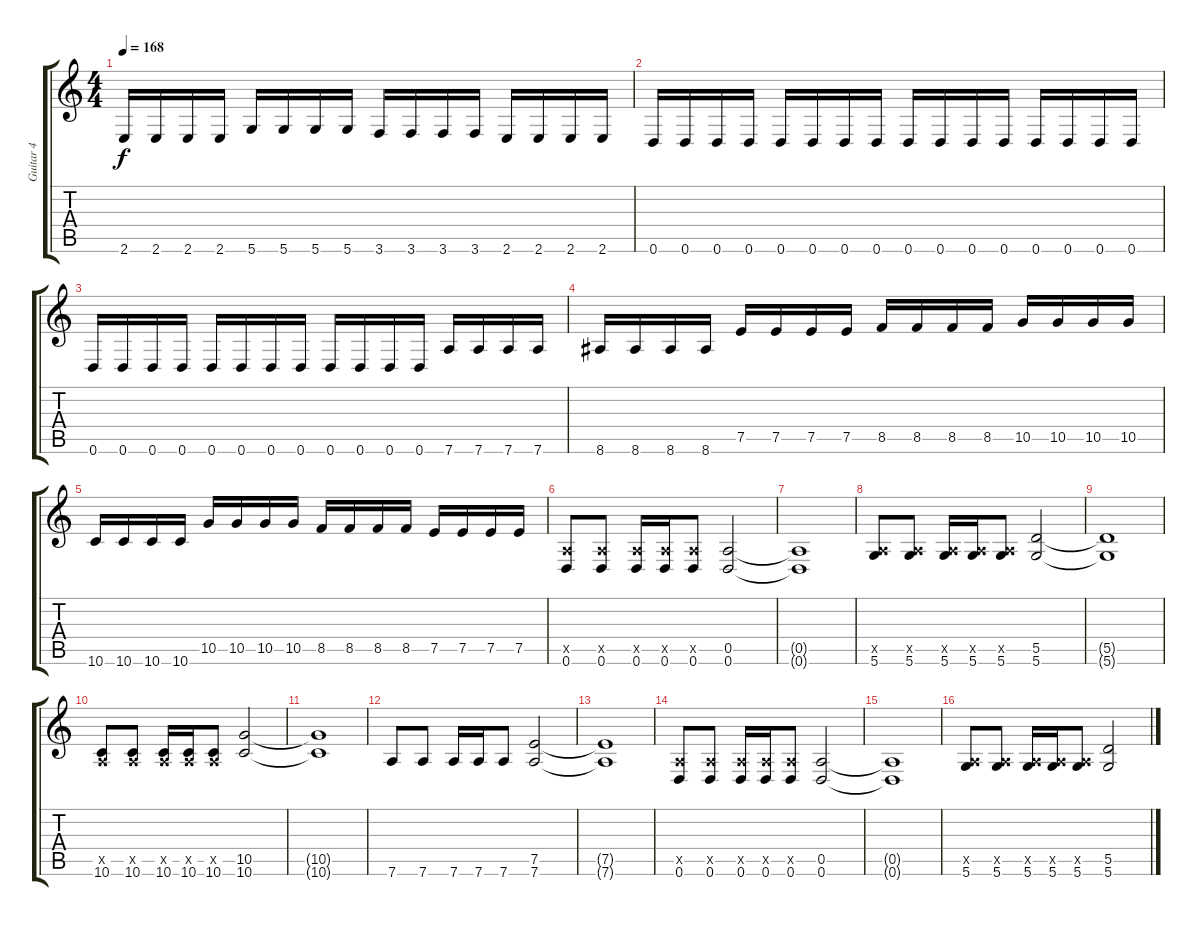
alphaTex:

\track ("Guitar 4" "Guitar 4") {instrument overdrivenguitar}
\staff {score tabs}
\tuning (E4 B3 G3 D3 A2 D2) {hide}
\ts (4 4)
\tempo 168
\clef g2
\ks c
2.6.16{dy f} 2.6.16 2.6.16 2.6.16 5.6.16 5.6.16 5.6.16 5.6.16 3.6.16 3.6.16 3.6.16 3.6.16 2.6.16 2.6.16 2.6.16 2.6.16 |
0.6.16 0.6.16 0.6.16 0.6.16 0.6.16 0.6.16 0.6.16 0.6.16 0.6.16 0.6.16 0.6.16 0.6.16 0.6.16 0.6.16 0.6.16 0.6.16 |
0.6.16 0.6.16 0.6.16 0.6.16 0.6.16 0.6.16 0.6.16 0.6.16 0.6.16 0.6.16 0.6.16 0.6.16 7.6.16 7.6.16 7.6.16 7.6.16 |
8.6.16 8.6.16 8.6.16 8.6.16 7.5.16 7.5.16 7.5.16 7.5.16 8.5.16 8.5.16 8.5.16 8.5.16 10.5.16 10.5.16 10.5.16 10.5.16 |
10.6.16 10.6.16 10.6.16 10.6.16 10.5.16 10.5.16 10.5.16 10.5.16 8.5.16 8.5.16 8.5.16 8.5.16 7.5.16 7.5.16 7.5.16 7.5.16 |
(0.5{x} 0.6).8 (0.5{x} 0.6).8 (0.5{x} 0.6).16 (0.5{x} 0.6).16 (0.5{x} 0.6).8 (0.5 0.6).2 |
(0.5{t} 0.6{t}).1 |
(0.5{x} 5.6).8 (0.5{x} 5.6).8 (0.5{x} 5.6).16 (0.5{x} 5.6).16 (0.5{x} 5.6).8 (5.5 5.6).2 |
(5.5{t} 5.6{t}).1 |
(0.5{x} 10.6).8 (0.5{x} 10.6).8 (0.5{x} 10.6).16 (0.5{x} 10.6).16 (0.5{x} 10.6).8 (10.5 10.6).2 |
(10.5{t} 10.6{t}).1 |
7.6.8 7.6.8 7.6.16 7.6.16 7.6.8 (7.5 7.6).2 |
(7.5{t} 7.6{t}).1 |
(0.5{x} 0.6).8 (0.5{x} 0.6).8 (0.5{x} 0.6).16 (0.5{x} 0.6).16 (0.5{x} 0.6).8 (0.5 0.6).2 |
(0.5{t} 0.6{t}).1 |
(0.5{x} 5.6).8 (0.5{x} 5.6).8 (0.5{x} 5.6).16 (0.5{x} 5.6).16 (0.5{x} 5.6).8 (5.5 5.6).2
